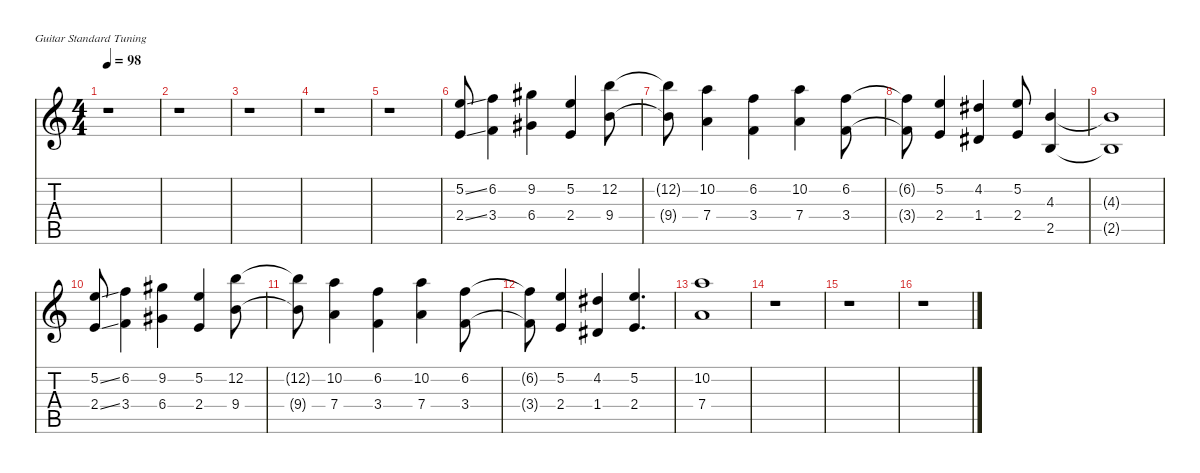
\defaultSystemsLayout 4
\hideDynamics
\bracketExtendMode nobrackets
\singleTrackTrackNamePolicy hidden
\multiTrackTrackNamePolicy hidden
\firstSystemTrackNameMode fullname
\otherSystemsTrackNameOrientation horizontal
\track ("Lead Guitar" "od.guit.") {instrument overdrivenguitar}
\staff {score tabs}
\tuning (E4 B3 G3 D3 A2 E2)
\ts (4 4)
\tempo 98
\clef g2
\ks aminor
r.1{dy f beam Down} |
r.1{beam Down} |
r.1{beam Down} |
r.1{beam Down} |
r.1{beam Down} |
(5.2{ss} 2.4{ss}).8{beam Up} (6.2 3.4).4{beam Down} (9.2{acc #} 6.4{acc #}).4{beam Down} (5.2 2.4).4{beam Up} (12.2 9.4).8{beam Down} |
(12.2{t} 9.4{t}).8{beam Down} (10.2 7.4).4{beam Down} (6.2 3.4).4{beam Down} (10.2 7.4).4{beam Down} (6.2 3.4).8{beam Down} |
(6.2{t} 3.4{t}).8{beam Down} (5.2 2.4).4{beam Up} (4.2{acc #} 1.4{acc #}).4{beam Up} (5.2 2.4).8{beam Up} (4.3 2.5).4{beam Up} |
(4.3{t} 2.5{t}).1{beam Up} |
(5.2{ss} 2.4{ss}).8{beam Up} (6.2 3.4).4{beam Down} (9.2{acc #} 6.4{acc #}).4{beam Down} (5.2 2.4).4{beam Up} (12.2 9.4).8{beam Down} |
(12.2{t} 9.4{t}).8{beam Down} (10.2 7.4).4{beam Down} (6.2 3.4).4{beam Down} (10.2 7.4).4{beam Down} (6.2 3.4).8{beam Down} |
(6.2{t} 3.4{t}).8{beam Down} (5.2 2.4).4{beam Up} (4.2{acc #} 1.4{acc #}).4{beam Up} (5.2 2.4).4{d beam Up} |
(10.2 7.4).1{beam Down} |
r.1{beam Down} |
r.1{beam Down} |
r.1{beam Down}
